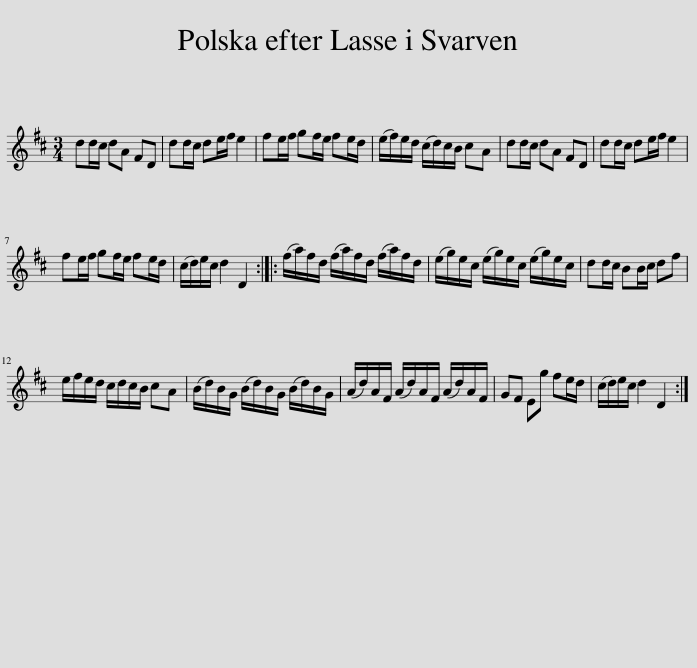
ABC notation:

X:1
L:1/8
M:3/4
I:linebreak $
K:D
V:1 treble
V:1
 dd/c/ dA FD | dd/c/ de/f/ e2 | fe/f/ gf/e/ fe/d/ | (e/f/)e/d/ (c/d/)c/B/ cA | dd/c/ dA FD | %5
 dd/c/ de/f/ e2 |$ fe/f/ gf/e/ fe/d/ | (c/d/)e/c/ d2 D2 :: (f/a/)f/d/ (f/a/)f/d/ (f/a/)f/d/ | (e/g/)e/c/ (e/g/)e/c/ (e/g/)e/c/ | %10
 dd/c/ BB/c/ df |$ e/f/e/d/ c/d/c/B/ cA | (B/d/)B/G/ (B/d/)B/G/ (B/d/)B/G/ | (A/d/)A/F/ (A/d/)A/F/ (A/d/)A/F/ | GF Eg fe/d/ | %15
 (c/d/)e/c/ d2 D2 :| %16
